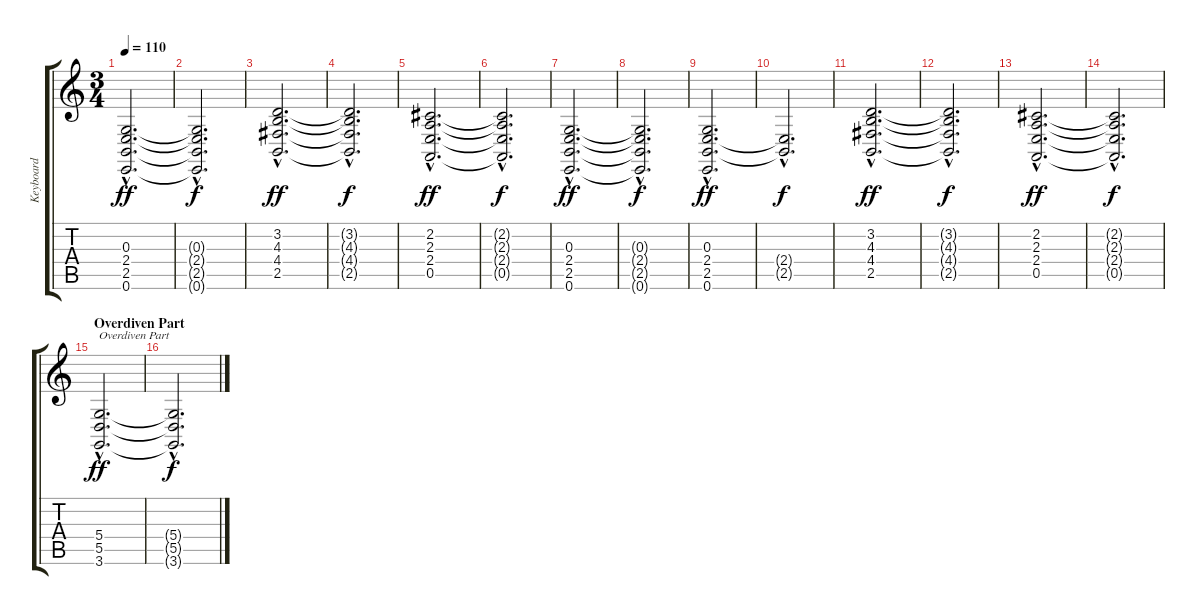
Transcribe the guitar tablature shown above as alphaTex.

\track ("Keyboard" "Keyboard") {instrument synthstrings1}
\staff {score tabs}
\tuning (E4 B3 G3 D3 A2 E2) {hide}
\ts (3 4)
\tempo 110
\clef g2
\ks c
(0.3{hac} 2.4{hac} 2.5{hac} 0.6{hac}).2{d dy ff} |
(0.3{hac t} 2.4{hac t} 2.5{hac t} 0.6{hac t}).2{d dy f} |
(3.2{hac} 4.3{hac} 4.4{hac} 2.5{hac}).2{d dy ff} |
(3.2{hac t} 4.3{hac t} 4.4{hac t} 2.5{hac t}).2{d dy f} |
(2.2{hac} 2.3{hac} 2.4{hac} 0.5{hac}).2{d dy ff} |
(2.2{hac t} 2.3{hac t} 2.4{hac t} 0.5{hac t}).2{d dy f} |
(0.3{hac} 2.4{hac} 2.5{hac} 0.6{hac}).2{d dy ff} |
(0.3{hac t} 2.4{hac t} 2.5{hac t} 0.6{hac t}).2{d dy f} |
(0.3{hac} 2.4{hac} 2.5{hac} 0.6{hac}).2{d dy ff} |
(2.4{hac t} 2.5{hac t}).2{d dy f} |
(3.2{hac} 4.3{hac} 4.4{hac} 2.5{hac}).2{d dy ff} |
(3.2{hac t} 4.3{hac t} 4.4{hac t} 2.5{hac t}).2{d dy f} |
(2.2{hac} 2.3{hac} 2.4{hac} 0.5{hac}).2{d dy ff} |
(2.2{hac t} 2.3{hac t} 2.4{hac t} 0.5{hac t}).2{d dy f} |
\section ("" "Overdiven Part")
(5.4{hac} 5.5{hac} 3.6{hac}).2{d txt "Overdiven Part" dy ff} |
(5.4{hac t} 5.5{hac t} 3.6{hac t}).2{d dy f}
